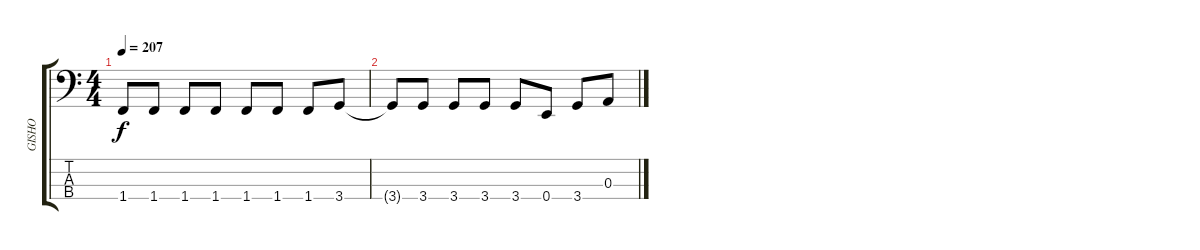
\track ("GISHO" "GISHO") {instrument electricbasspick}
\staff {score tabs}
\tuning (G2 D2 A1 E1) {hide}
\ts (4 4)
\tempo 207
\clef f4
\ks c
1.4{t}.8{dy f} 1.4.8 1.4.8 1.4.8 1.4.8 1.4.8 1.4.8 3.4.8 |
3.4{t}.8 3.4.8 3.4.8 3.4.8 3.4.8 0.4.8 3.4.8 0.3.8
